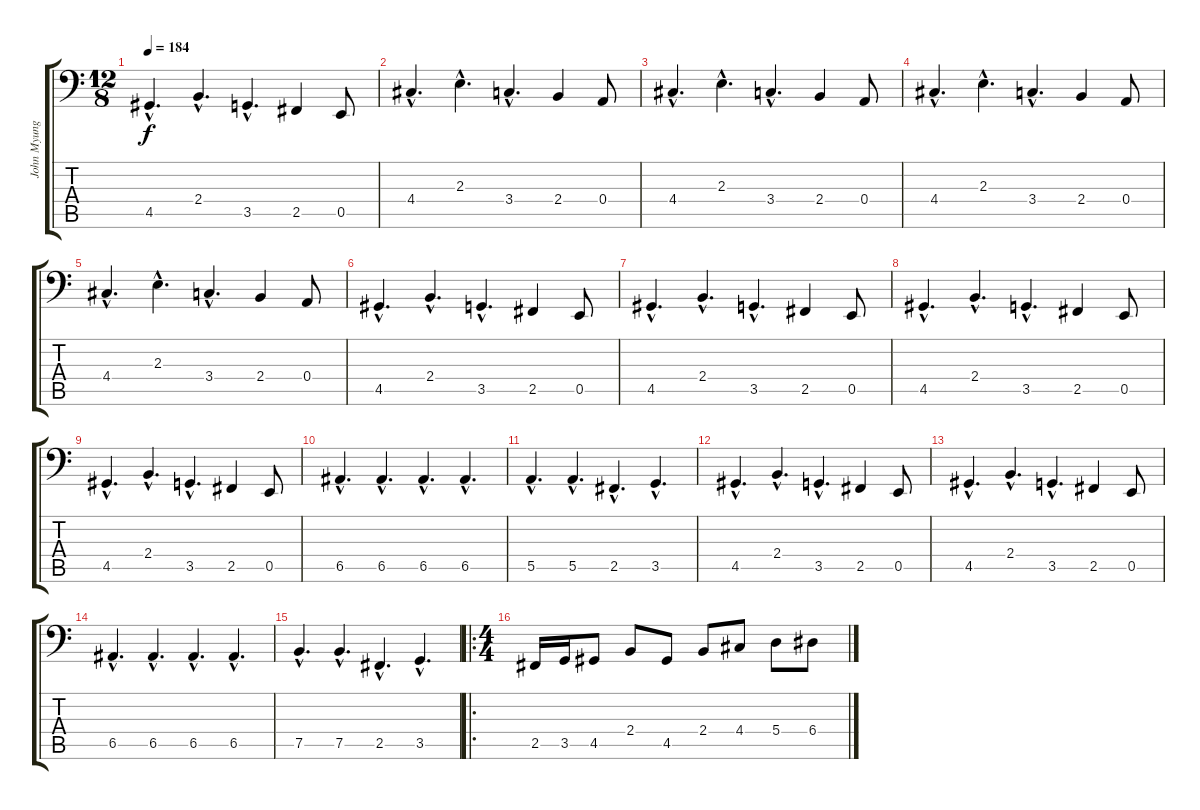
\track ("John Myung - 6 Strings Bass" "John Myung") {instrument electricbassfinger}
\staff {score tabs}
\tuning (C3 G2 D2 A1 E1 B0) {hide}
\ts (12 8)
\tempo 184
\clef f4
\ks c
4.5{hac}.4{d dy f} 2.4{hac}.4{d} 3.5{hac}.4{d} 2.5.4 0.5.8 |
4.4{hac}.4{d} 2.3{hac}.4{d} 3.4{hac}.4{d} 2.4.4 0.4.8 |
4.4{hac}.4{d} 2.3{hac}.4{d} 3.4{hac}.4{d} 2.4.4 0.4.8 |
4.4{hac}.4{d} 2.3{hac}.4{d} 3.4{hac}.4{d} 2.4.4 0.4.8 |
4.4{hac}.4{d} 2.3{hac}.4{d} 3.4{hac}.4{d} 2.4.4 0.4.8 |
4.5{hac}.4{d} 2.4{hac}.4{d} 3.5{hac}.4{d} 2.5.4 0.5.8 |
4.5{hac}.4{d} 2.4{hac}.4{d} 3.5{hac}.4{d} 2.5.4 0.5.8 |
4.5{hac}.4{d} 2.4{hac}.4{d} 3.5{hac}.4{d} 2.5.4 0.5.8 |
4.5{hac}.4{d} 2.4{hac}.4{d} 3.5{hac}.4{d} 2.5.4 0.5.8 |
6.5{hac}.4{d} 6.5{hac}.4{d} 6.5{hac}.4{d} 6.5{hac}.4{d} |
5.5{hac}.4{d} 5.5{hac}.4{d} 2.5{hac}.4{d} 3.5{hac}.4{d} |
4.5{hac}.4{d} 2.4{hac}.4{d} 3.5{hac}.4{d} 2.5.4 0.5.8 |
4.5{hac}.4{d} 2.4{hac}.4{d} 3.5{hac}.4{d} 2.5.4 0.5.8 |
6.5{hac}.4{d} 6.5{hac}.4{d} 6.5{hac}.4{d} 6.5{hac}.4{d} |
7.5{hac}.4{d} 7.5{hac}.4{d} 2.5{hac}.4{d} 3.5{hac}.4{d} |
\ro
\ts (4 4)
2.5.16 3.5.16 4.5.8 2.4.8 4.5.8 2.4.8 4.4.8 5.4.8 6.4.8
